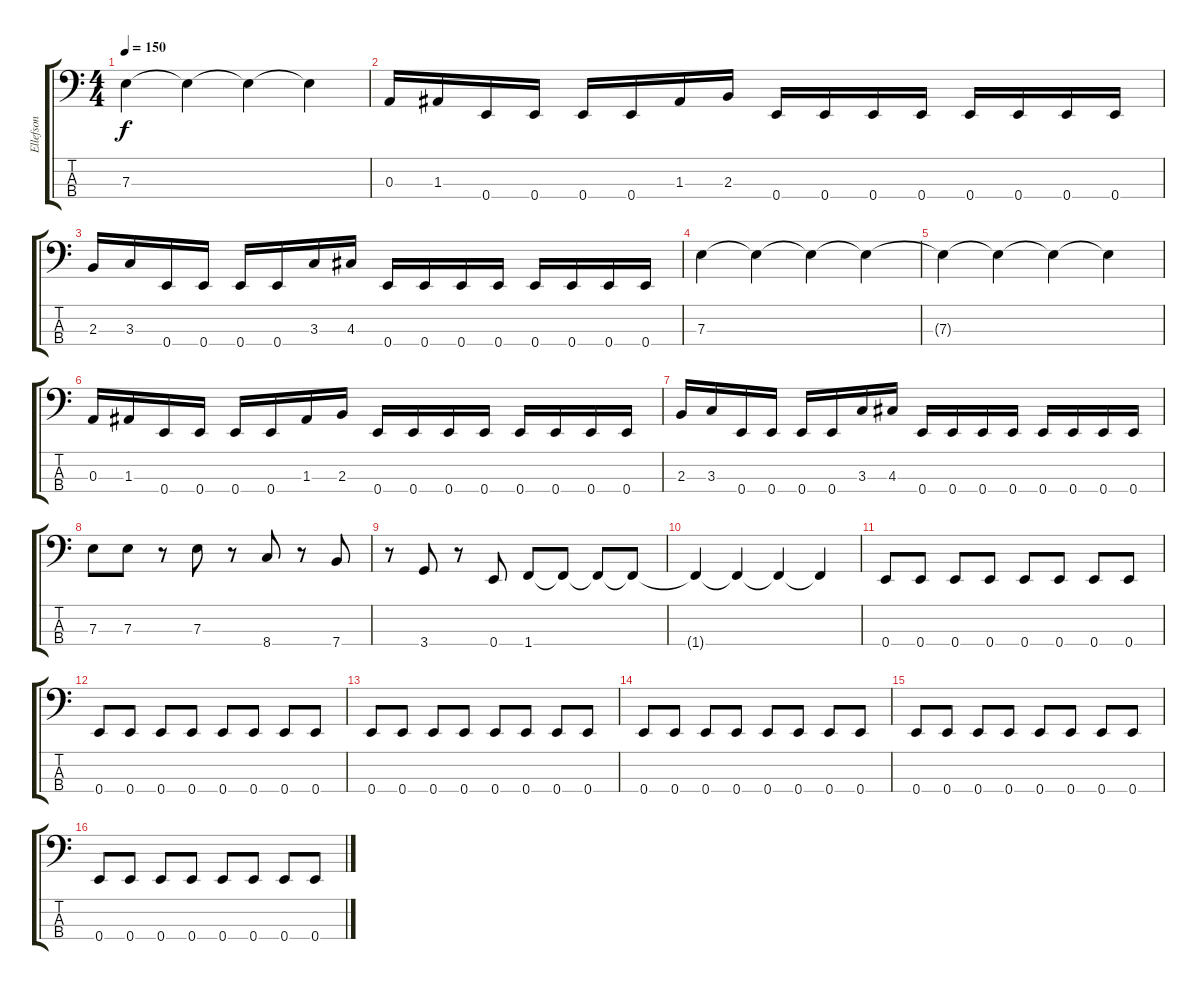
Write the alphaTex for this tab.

\track ("Ellefson" "Ellefson") {instrument electricbasspick}
\staff {score tabs}
\tuning (G2 D2 A1 E1) {hide}
\ts (4 4)
\tempo 150
\clef f4
\ks c
7.3{t}.4{dy f} 7.3{t}.4 7.3{t}.4 7.3{t}.4 |
0.3.16 1.3.16 0.4.16 0.4.16 0.4.16 0.4.16 1.3.16 2.3.16 0.4.16 0.4.16 0.4.16 0.4.16 0.4.16 0.4.16 0.4.16 0.4.16 |
2.3.16 3.3.16 0.4.16 0.4.16 0.4.16 0.4.16 3.3.16 4.3.16 0.4.16 0.4.16 0.4.16 0.4.16 0.4.16 0.4.16 0.4.16 0.4.16 |
7.3.4 7.3{t}.4 7.3{t}.4 7.3{t}.4 |
7.3{t}.4 7.3{t}.4 7.3{t}.4 7.3{t}.4 |
0.3.16 1.3.16 0.4.16 0.4.16 0.4.16 0.4.16 1.3.16 2.3.16 0.4.16 0.4.16 0.4.16 0.4.16 0.4.16 0.4.16 0.4.16 0.4.16 |
2.3.16 3.3.16 0.4.16 0.4.16 0.4.16 0.4.16 3.3.16 4.3.16 0.4.16 0.4.16 0.4.16 0.4.16 0.4.16 0.4.16 0.4.16 0.4.16 |
7.3.8 7.3.8 r.8 7.3.8 r.8 8.4.8 r.8 7.4.8 |
r.8 3.4.8 r.8 0.4.8 1.4.8 1.4{t}.8 1.4{t}.8 1.4{t}.8 |
1.4{t}.4 1.4{t}.4 1.4{t}.4 1.4{t}.4 |
0.4.8 0.4.8 0.4.8 0.4.8 0.4.8 0.4.8 0.4.8 0.4.8 |
0.4.8 0.4.8 0.4.8 0.4.8 0.4.8 0.4.8 0.4.8 0.4.8 |
0.4.8 0.4.8 0.4.8 0.4.8 0.4.8 0.4.8 0.4.8 0.4.8 |
0.4.8 0.4.8 0.4.8 0.4.8 0.4.8 0.4.8 0.4.8 0.4.8 |
0.4.8 0.4.8 0.4.8 0.4.8 0.4.8 0.4.8 0.4.8 0.4.8 |
0.4.8 0.4.8 0.4.8 0.4.8 0.4.8 0.4.8 0.4.8 0.4.8
